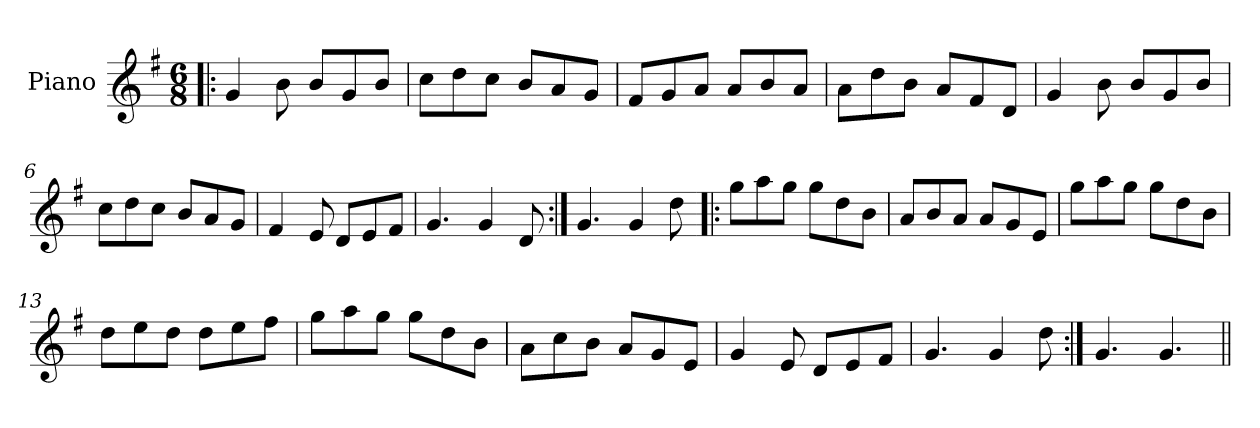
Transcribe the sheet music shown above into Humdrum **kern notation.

**kern
*part1
*staff1
*I"Piano
*I'Pno
*clefG2
*k[f#]
*G:
*M6/8
=1!|:
4g/
8b\
8b/L
8g/
8b/J
=2
8cc\L
8dd\
8cc\J
8b/L
8a/
8g/J
=3
8f#/L
8g/
8a/J
8a/L
8b/
8a/J
=4
8a\L
8dd\
8b\J
8a/L
8f#/
8d/J
=5
4g/
8b\
8b/L
8g/
8b/J
=6
8cc\L
8dd\
8cc\J
8b/L
8a/
8g/J
=7
4f#/
8e/
8d/L
8e/
8f#/J
=8
4.g/
4g/
8d/
=9:|!
4.g/
4g/
8dd\
=10!|:
8gg\L
8aa\
8gg\J
8gg\L
8dd\
8b\J
=11
8a/L
8b/
8a/J
8a/L
8g/
8e/J
=12
8gg\L
8aa\
8gg\J
8gg\L
8dd\
8b\J
=13
8dd\L
8ee\
8dd\J
8dd\L
8ee\
8ff#\J
=14
8gg\L
8aa\
8gg\J
8gg\L
8dd\
8b\J
=15
8a\L
8cc\
8b\J
8a/L
8g/
8e/J
=16
4g/
8e/
8d/L
8e/
8f#/J
=17
4.g/
4g/
8dd\
=18:|!
4.g/
4.g/
=||
*-
